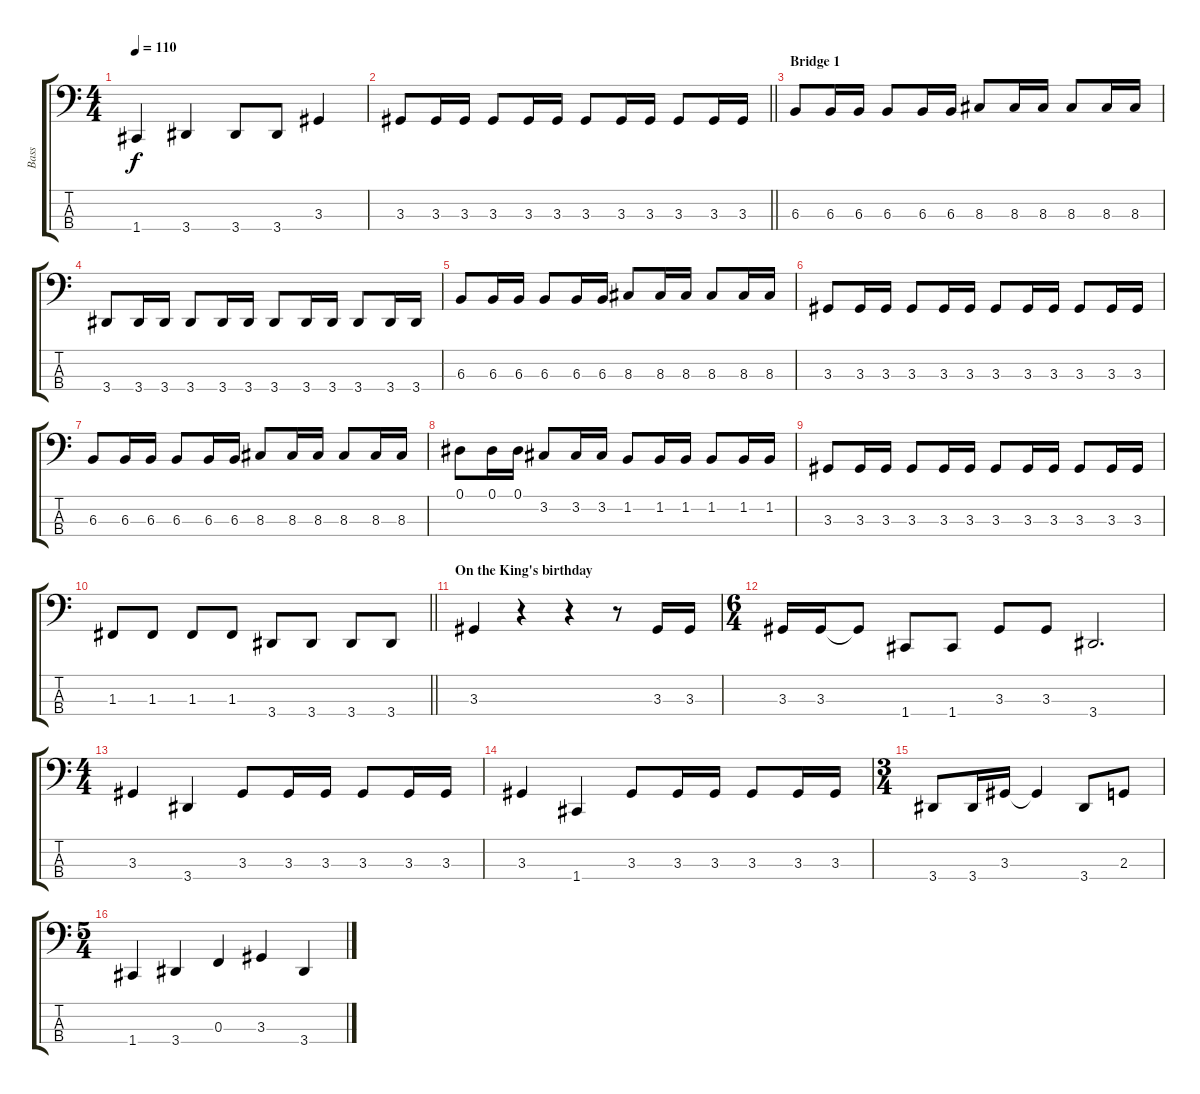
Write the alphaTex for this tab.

\track ("Bass" "Bass") {instrument electricbasspick}
\staff {score tabs}
\tuning (Eb2 Bb1 F1 C1) {hide}
\ts (4 4)
\tempo 110
\clef f4
\ks c
1.4.4{dy f} 3.4.4 3.4.8 3.4.8 3.3.4 |
\barLineRight lightlight
3.3.8 3.3.16 3.3.16 3.3.8 3.3.16 3.3.16 3.3.8 3.3.16 3.3.16 3.3.8 3.3.16 3.3.16 |
\section ("" "Bridge 1")
6.3.8 6.3.16 6.3.16 6.3.8 6.3.16 6.3.16 8.3.8 8.3.16 8.3.16 8.3.8 8.3.16 8.3.16 |
3.4.8 3.4.16 3.4.16 3.4.8 3.4.16 3.4.16 3.4.8 3.4.16 3.4.16 3.4.8 3.4.16 3.4.16 |
6.3.8 6.3.16 6.3.16 6.3.8 6.3.16 6.3.16 8.3.8 8.3.16 8.3.16 8.3.8 8.3.16 8.3.16 |
3.3.8 3.3.16 3.3.16 3.3.8 3.3.16 3.3.16 3.3.8 3.3.16 3.3.16 3.3.8 3.3.16 3.3.16 |
6.3.8 6.3.16 6.3.16 6.3.8 6.3.16 6.3.16 8.3.8 8.3.16 8.3.16 8.3.8 8.3.16 8.3.16 |
0.1.8 0.1.16 0.1.16 3.2.8 3.2.16 3.2.16 1.2.8 1.2.16 1.2.16 1.2.8 1.2.16 1.2.16 |
3.3.8 3.3.16 3.3.16 3.3.8 3.3.16 3.3.16 3.3.8 3.3.16 3.3.16 3.3.8 3.3.16 3.3.16 |
\barLineRight lightlight
1.3.8 1.3.8 1.3.8 1.3.8 3.4.8 3.4.8 3.4.8 3.4.8 |
\section ("" "On the King's birthday")
3.3.4 r.4 r.4 r.8 3.3.16 3.3.16 |
\ts (6 4)
3.3.16 3.3.16 3.3{t}.8 1.4.8 1.4.8 3.3.8 3.3.8 3.4.2{d} |
\ts (4 4)
3.3.4 3.4.4 3.3.8 3.3.16 3.3.16 3.3.8 3.3.16 3.3.16 |
3.3.4 1.4.4 3.3.8 3.3.16 3.3.16 3.3.8 3.3.16 3.3.16 |
\ts (3 4)
3.4.8 3.4.16 3.3.16 3.3{t}.4 3.4.8 2.3.8 |
\ts (5 4)
1.4.4 3.4.4 0.3.4 3.3.4 3.4.4
